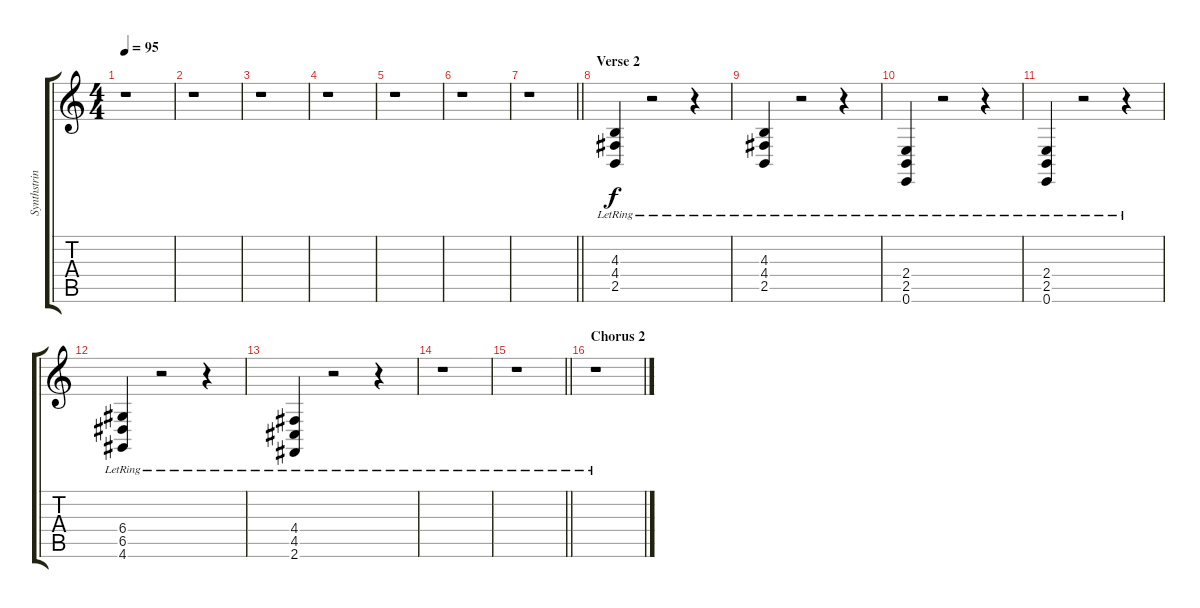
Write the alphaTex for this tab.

\track ("Synthstrings" "Synthstrin") {instrument synthstrings1}
\staff {score tabs}
\tuning (E4 B3 G3 D3 A2 E2) {hide}
\ts (4 4)
\tempo 95
\clef g2
\ks c
r.1{dy f} |
r.1 |
r.1 |
r.1 |
r.1 |
r.1 |
\barLineRight lightlight
r.1 |
\section ("" "Verse 2")
(4.3{lr} 4.4{lr} 2.5{lr}).4 r.2 r.4 |
(4.3{lr} 4.4{lr} 2.5{lr}).4 r.2 r.4 |
(2.4{lr} 2.5{lr} 0.6{lr}).4 r.2 r.4 |
(2.4{lr} 2.5{lr} 0.6{lr}).4 r.2 r.4 |
(6.4{lr} 6.5{lr} 4.6{lr}).4 r.2 r.4 |
(4.4{lr} 4.5{lr} 2.6{lr}).4 r.2 r.4 |
r.1 |
\barLineRight lightlight
r.1 |
\section ("" "Chorus 2")
r.1
